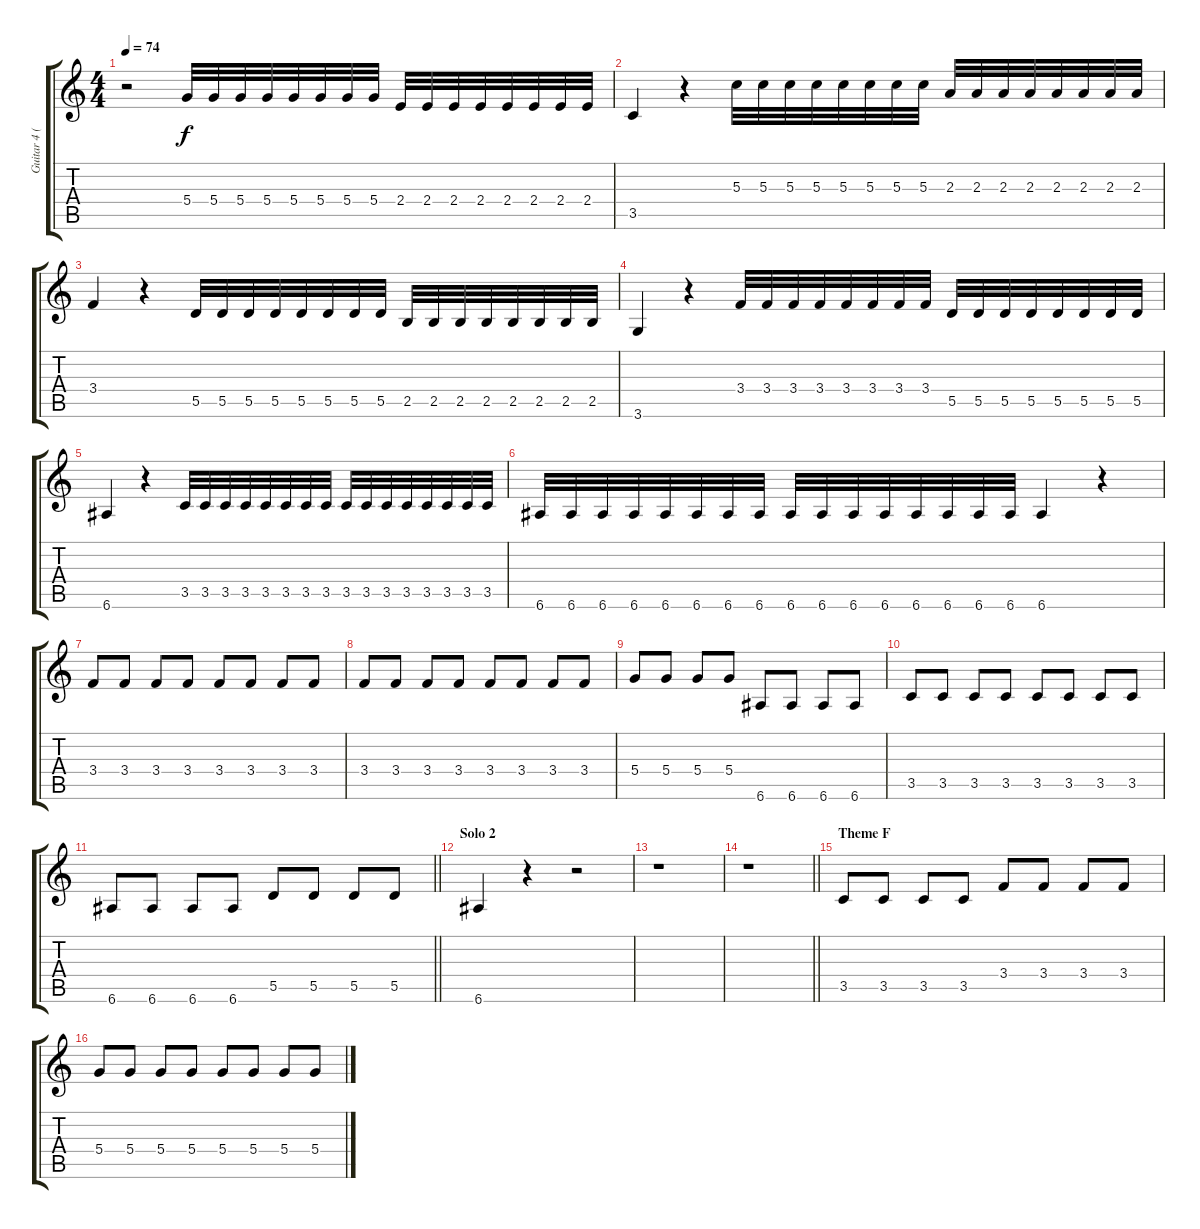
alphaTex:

\track ("Guitar 4 (Bass)" "Guitar 4 (") {instrument overdrivenguitar}
\staff {score tabs}
\tuning (E4 B3 G3 D3 A2 E2) {hide}
\ts (4 4)
\tempo 74
\clef g2
\ks c
r.2{dy f} 5.4.32 5.4.32 5.4.32 5.4.32 5.4.32 5.4.32 5.4.32 5.4.32 2.4.32 2.4.32 2.4.32 2.4.32 2.4.32 2.4.32 2.4.32 2.4.32 |
3.5.4 r.4 5.3.32 5.3.32 5.3.32 5.3.32 5.3.32 5.3.32 5.3.32 5.3.32 2.3.32 2.3.32 2.3.32 2.3.32 2.3.32 2.3.32 2.3.32 2.3.32 |
3.4.4 r.4 5.5.32 5.5.32 5.5.32 5.5.32 5.5.32 5.5.32 5.5.32 5.5.32 2.5.32 2.5.32 2.5.32 2.5.32 2.5.32 2.5.32 2.5.32 2.5.32 |
3.6.4 r.4 3.4.32 3.4.32 3.4.32 3.4.32 3.4.32 3.4.32 3.4.32 3.4.32 5.5.32 5.5.32 5.5.32 5.5.32 5.5.32 5.5.32 5.5.32 5.5.32 |
6.6.4 r.4 3.5.32 3.5.32 3.5.32 3.5.32 3.5.32 3.5.32 3.5.32 3.5.32 3.5.32 3.5.32 3.5.32 3.5.32 3.5.32 3.5.32 3.5.32 3.5.32 |
6.6.32 6.6.32 6.6.32 6.6.32 6.6.32 6.6.32 6.6.32 6.6.32 6.6.32 6.6.32 6.6.32 6.6.32 6.6.32 6.6.32 6.6.32 6.6.32 6.6.4 r.4 |
3.4.8 3.4.8 3.4.8 3.4.8 3.4.8 3.4.8 3.4.8 3.4.8 |
3.4.8 3.4.8 3.4.8 3.4.8 3.4.8 3.4.8 3.4.8 3.4.8 |
5.4.8 5.4.8 5.4.8 5.4.8 6.6.8 6.6.8 6.6.8 6.6.8 |
3.5.8 3.5.8 3.5.8 3.5.8 3.5.8 3.5.8 3.5.8 3.5.8 |
\barLineRight lightlight
6.6.8 6.6.8 6.6.8 6.6.8 5.5.8 5.5.8 5.5.8 5.5.8 |
\section ("" "Solo 2")
6.6.4 r.4 r.2 |
r.1 |
\barLineRight lightlight
r.1 |
\section ("" "Theme F")
3.5.8 3.5.8 3.5.8 3.5.8 3.4.8 3.4.8 3.4.8 3.4.8 |
5.4.8 5.4.8 5.4.8 5.4.8 5.4.8 5.4.8 5.4.8 5.4.8
